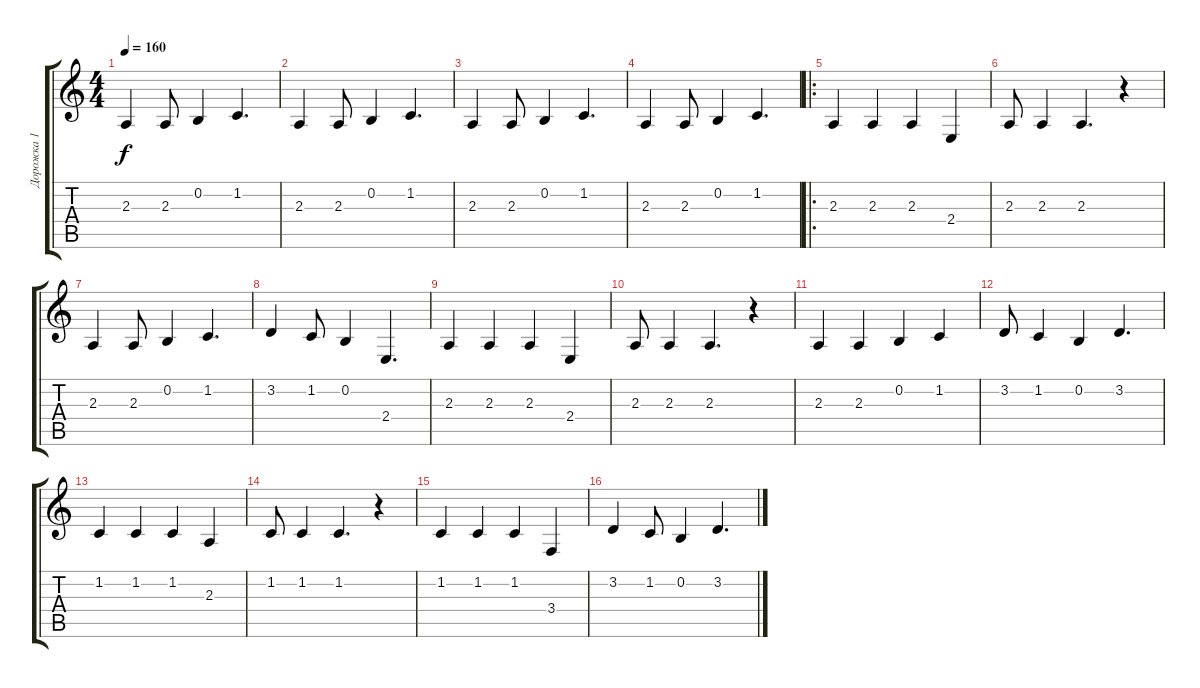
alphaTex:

\track ("Дорожка 1" "Дорожка 1") {instrument voiceoohs}
\staff {score tabs}
\tuning (E4 B3 G3 D3 A2 E2) {hide}
\ts (4 4)
\tempo 160
\clef g2
\ks c
2.3.4{dy f instrument voiceoohs} 2.3.8 0.2.4 1.2.4{d} |
2.3.4 2.3.8 0.2.4 1.2.4{d} |
2.3.4 2.3.8 0.2.4 1.2.4{d} |
2.3.4 2.3.8 0.2.4 1.2.4{d} |
\ro
2.3.4{instrument voiceoohs} 2.3.4 2.3.4 2.4.4 |
2.3.8 2.3.4 2.3.4{d} r.4 |
2.3.4 2.3.8 0.2.4 1.2.4{d} |
3.2.4 1.2.8 0.2.4 2.4.4{d} |
2.3.4 2.3.4 2.3.4 2.4.4 |
2.3.8 2.3.4 2.3.4{d} r.4 |
2.3.4 2.3.4 0.2.4 1.2.4 |
3.2.8 1.2.4 0.2.4 3.2.4{d} |
1.2.4 1.2.4 1.2.4 2.3.4 |
1.2.8 1.2.4 1.2.4{d} r.4 |
1.2.4 1.2.4 1.2.4 3.4.4 |
3.2.4 1.2.8 0.2.4 3.2.4{d}
